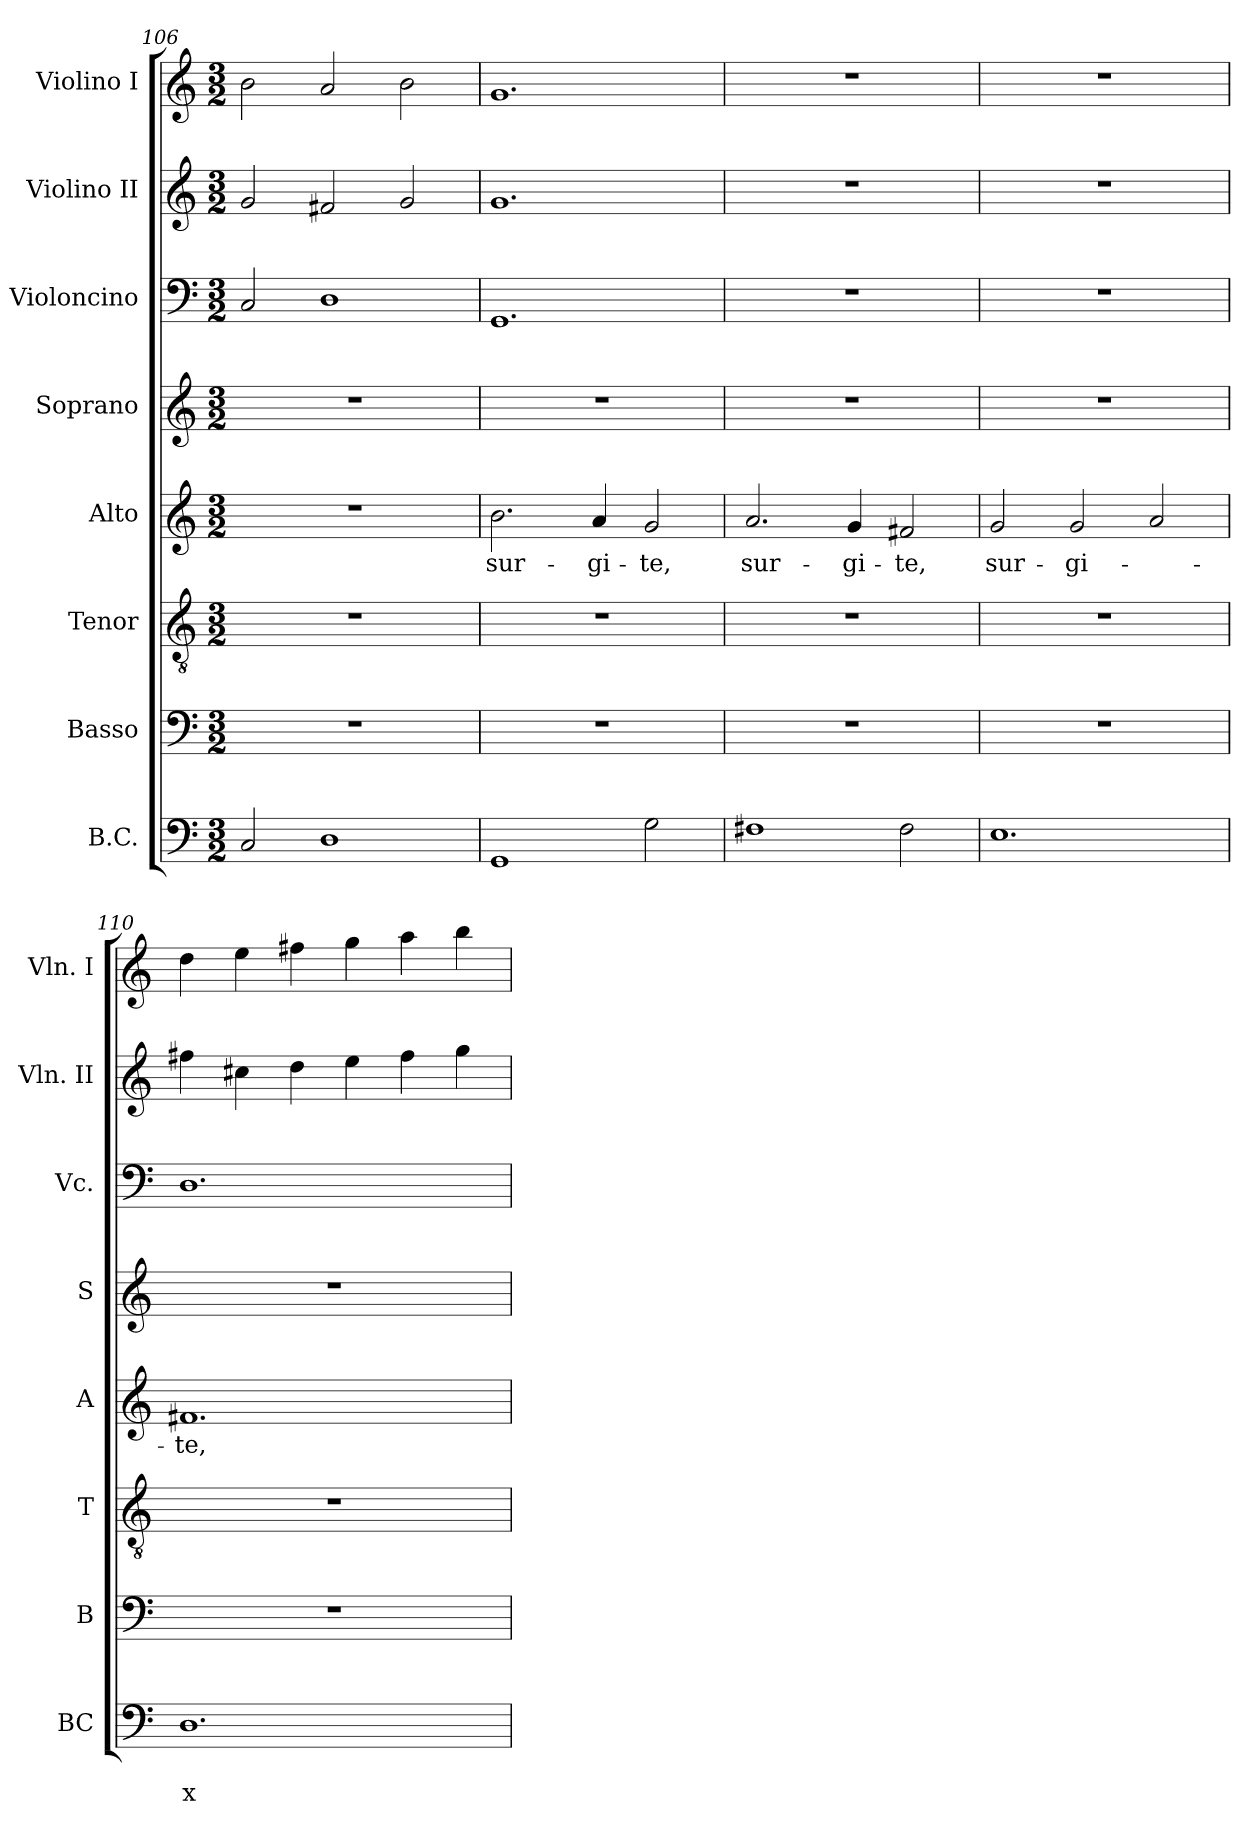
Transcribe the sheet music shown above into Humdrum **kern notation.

**kern	**text	**text	**kern	**kern	**kern	**text	**kern	**kern	**kern	**kern
*part8	*part8	*part8	*part7	*part6	*part5	*part5	*part4	*part3	*part2	*part1
*staff8	*staff8	*staff8	*staff7	*staff6	*staff5	*staff5	*staff4	*staff3	*staff2	*staff1
*I"B.C.	*	*	*I"Basso	*I"Tenor	*I"Alto	*	*I"Soprano	*I"Violoncino	*I"Violino II	*I"Violino I
*I'BC	*	*	*I'B	*I'T	*I'A	*	*I'S	*I'Vc.	*I'Vln. II	*I'Vln. I
*clefF4	*	*	*clefF4	*clefGv2	*clefG2	*	*clefG2	*clefF4	*clefG2	*clefG2
*k[]	*	*	*k[]	*k[]	*k[]	*	*k[]	*k[]	*k[]	*k[]
*C:	*	*	*C:	*C:	*C:	*	*C:	*C:	*C:	*C:
*M3/2	*	*	*M3/2	*M3/2	*M3/2	*	*M3/2	*M3/2	*M3/2	*M3/2
=106	=106	=106	=106	=106	=106	=106	=106	=106	=106	=106
2C/	.	.	1.r	1.r	1.r	.	1.r	2C/	2g/	2b\
1D	.	.	.	.	.	.	.	1D	2f#X/	2a/
.	.	.	.	.	.	.	.	.	2g/	2b\
=107	=107	=107	=107	=107	=107	=107	=107	=107	=107	=107
!	!	!	!	!	!	!LO:LY:b	!	!	!	!
1GG	.	.	1.r	1.r	2.b\	sur-	1.r	1.GG	1.g	1.g
!	!	!	!	!	!	!LO:LY:b	!	!	!	!
.	.	.	.	.	4a/	-gi-	.	.	.	.
!	!	!	!	!	!	!LO:LY:b	!	!	!	!
2G\	.	.	.	.	2g/	-te,	.	.	.	.
=108	=108	=108	=108	=108	=108	=108	=108	=108	=108	=108
!	!	!	!	!	!	!LO:LY:b	!	!	!	!
1F#X	.	.	1.r	1.r	2.a/	sur-	1.r	1.r	1.r	1.r
!	!	!	!	!	!	!LO:LY:b	!	!	!	!
.	.	.	.	.	4g/	-gi-	.	.	.	.
!	!	!	!	!	!	!LO:LY:b	!	!	!	!
2F#\	.	.	.	.	2f#X/	-te,	.	.	.	.
=109	=109	=109	=109	=109	=109	=109	=109	=109	=109	=109
!	!	!	!	!	!	!LO:LY:b	!	!	!	!
1.E	.	.	1.r	1.r	2g/	sur-	1.r	1.r	1.r	1.r
!	!	!	!	!	!	!LO:LY:b	!	!	!	!
.	.	.	.	.	2g/	-gi-	.	.	.	.
.	.	.	.	.	2a/	.	.	.	.	.
=110	=110	=110	=110	=110	=110	=110	=110	=110	=110	=110
!	!	!LO:LY:b	!	!	!	!LO:LY:b	!	!	!	!
1.D	.	x	1.r	1.r	1.f#X	-te,	1.r	1.D	4ff#X\	4dd\
.	.	.	.	.	.	.	.	.	4cc#X\	4ee\
.	.	.	.	.	.	.	.	.	4dd\	4ff#X\
.	.	.	.	.	.	.	.	.	4ee\	4gg\
.	.	.	.	.	.	.	.	.	4ff#\	4aa\
.	.	.	.	.	.	.	.	.	4gg\	4bb\
=	=	=	=	=	=	=	=	=	=	=
*-	*-	*-	*-	*-	*-	*-	*-	*-	*-	*-
